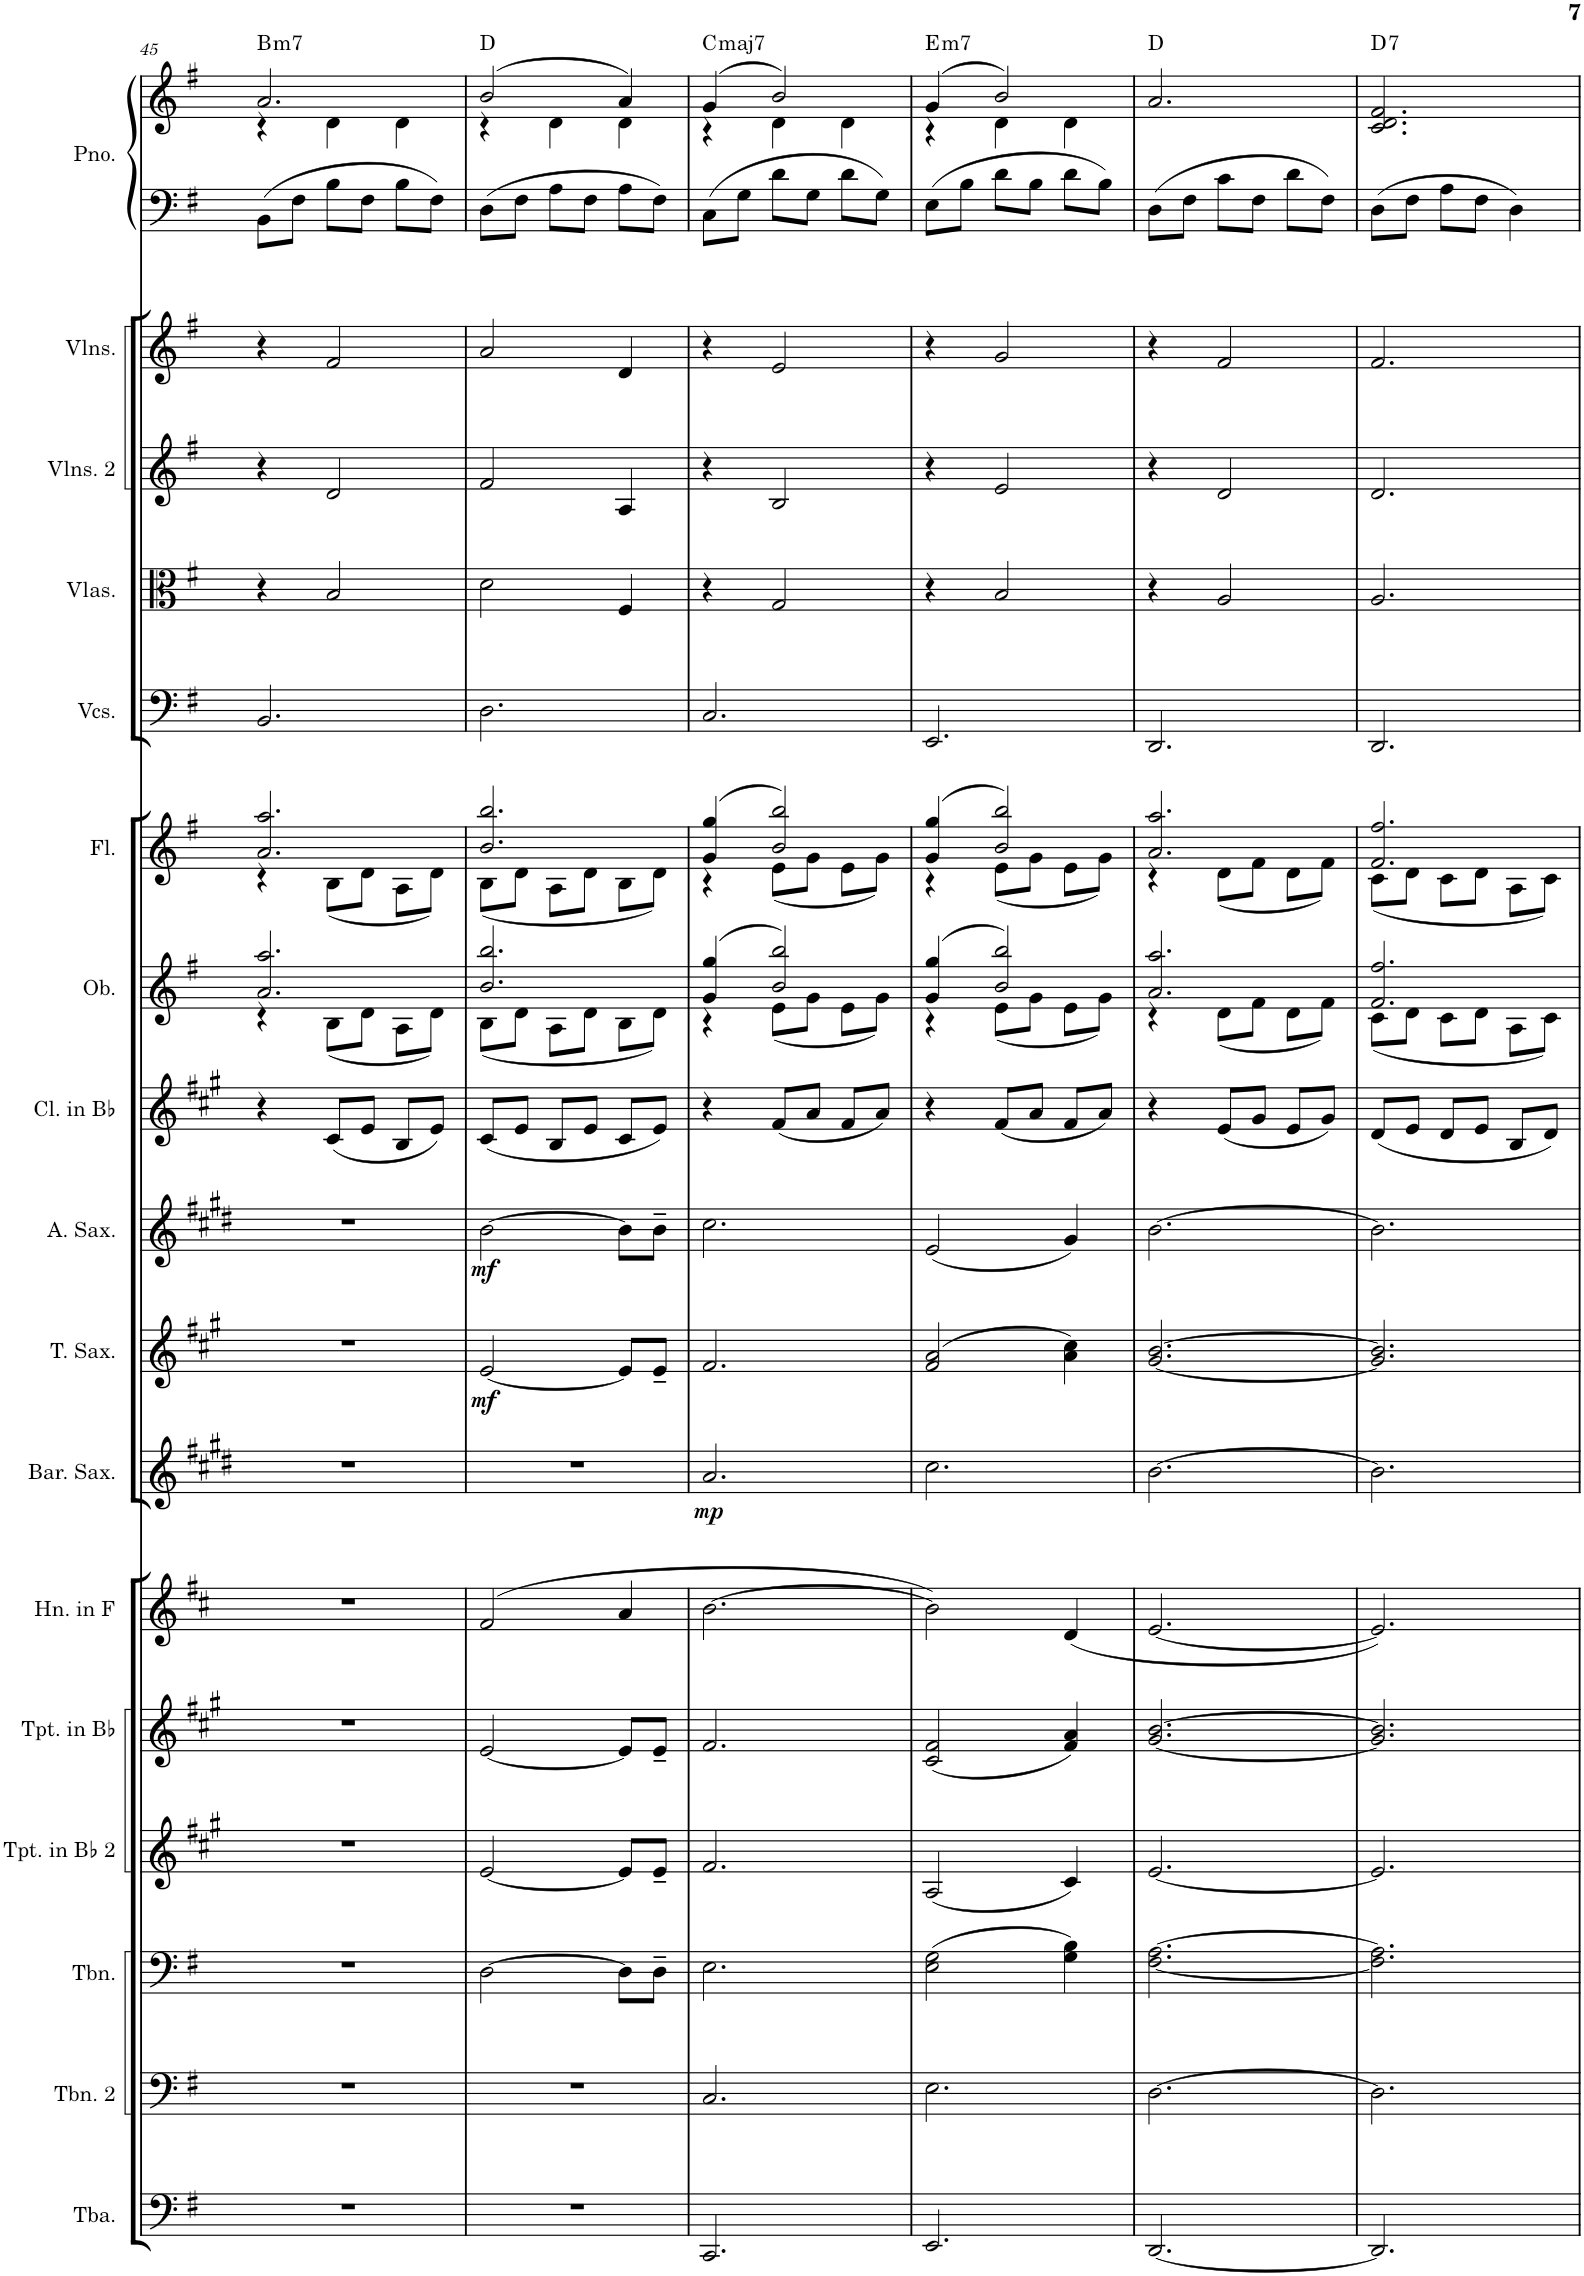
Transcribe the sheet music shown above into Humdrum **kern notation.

**kern	**kern	**kern	**kern	**kern	**kern	**kern	**dynam	**kern	**dynam	**kern	**dynam	**kern	**kern	**kern	**kern	**kern	**kern	**kern	**kern	**kern	**harte	**kern	**kern	**kern	**kern
*part21	*part20	*part19	*part18	*part17	*part16	*part15	*part15	*part14	*part14	*part13	*part13	*part12	*part11	*part10	*part9	*part8	*part7	*part6	*part5	*part5	*part5	*part4	*part3	*part2	*part1
*staff22	*staff21	*staff20	*staff19	*staff18	*staff17	*staff16	*staff16	*staff15	*staff15	*staff14	*staff14	*staff13	*staff12	*staff11	*staff10	*staff9	*staff8	*staff7	*staff6	*staff5	*	*staff4	*staff3	*staff2	*staff1
*I"Tuba	*I"Trombone 2	*I"Trombone	*I"Trumpet in Bb 2	*I"Trumpet in Bb	*I"Horn in F	*I"Baritone Saxophone	*	*I"Tenor Saxophone	*	*I"Alto Saxophone	*	*I"Clarinet in Bb	*I"Oboe	*I"Flute	*I"Violoncellos	*I"Violas	*I"Violins 2	*I"Violins	*I"Piano	*	*	*I"Bass	*I"Tenor	*I"Alto	*I"Soprano
*I'Tba.	*I'Tbn. 2	*I'Tbn.	*I'Tpt. in Bb 2	*I'Tpt. in Bb	*I'Hn. in F	*I'Bar. Sax.	*	*I'T. Sax.	*	*I'A. Sax.	*	*I'Cl. in Bb	*I'Ob.	*I'Fl.	*I'Vcs.	*I'Vlas.	*I'Vlns. 2	*I'Vlns.	*I'Pno.	*	*	*I'B.	*I'T.	*I'A.	*I'S.
!!LO:PB:g=z
*clefF4	*clefF4	*clefF4	*clefG2	*clefG2	*clefG2	*clefG2	*	*clefG2	*	*clefG2	*	*clefG2	*clefG2	*clefG2	*clefF4	*clefC3	*clefG2	*clefG2	*clefF4	*clefG2	*	*clefF4	*clefGv2	*clefG2	*clefG2
*	*	*	*Trd1c2	*Trd1c2	*Trd4c7	*Trd12c21	*	*Trd8c14	*	*Trd5c9	*	*Trd1c2	*	*	*	*	*	*	*	*	*	*	*	*	*
*k[f#]	*k[f#]	*k[f#]	*k[f#c#g#]	*k[f#c#g#]	*k[f#c#]	*k[f#c#g#d#]	*	*k[f#c#g#]	*	*k[f#c#g#d#]	*	*k[f#c#g#]	*k[f#]	*k[f#]	*k[f#]	*k[f#]	*k[f#]	*k[f#]	*k[f#]	*k[f#]	*	*k[f#]	*k[f#]	*k[f#]	*k[f#]
*M3/4	*M3/4	*M3/4	*M3/4	*M3/4	*M3/4	*M3/4	*	*M3/4	*	*M3/4	*	*M3/4	*M3/4	*M3/4	*M3/4	*M3/4	*M3/4	*M3/4	*M3/4	*M3/4	*	*M3/4	*M3/4	*M3/4	*M3/4
=45	=45	=45	=45	=45	=45	=45	=45	=45	=45	=45	=45	=45	=45	=45	=45	=45	=45	=45	=45	=45	=45	=45	=45	=45	=45
*	*	*	*	*	*	*	*	*	*	*	*	*	*^	*^	*	*	*	*	*	*^	*	*	*	*	*
!	!	!	!	!	!	!	!	!	!	!	!	!	!	!	!	!	!	!	!	!	!	!	!	!LO:H:kt=m7	!	!	!	!
2.r	2.r	2.r	2.r	2.r	2.r	2.r	.	2.r	.	2.r	.	4r	2.a/ 2.aa/	4r	2.a/ 2.aa/	4r	2.BB/	4r	4r	4r	8BB\L	2.a/	4r	B:min7	2.r	2.r	2.r	2.r
.	.	.	.	.	.	.	.	.	.	.	.	.	.	.	.	.	.	.	.	.	8F#\J	.	.	.	.	.	.	.
.	.	.	.	.	.	.	.	.	.	.	.	(8c#/L	.	(8B\L	.	(8B\L	.	2B/	2d/	2f#/	8B\L	.	4d\	.	.	.	.	.
.	.	.	.	.	.	.	.	.	.	.	.	8e/J	.	8d\J	.	8d\J	.	.	.	.	8F#\J	.	.	.	.	.	.	.
.	.	.	.	.	.	.	.	.	.	.	.	8B/L	.	8A\L	.	8A\L	.	.	.	.	8B\L	.	4d\	.	.	.	.	.
.	.	.	.	.	.	.	.	.	.	.	.	8e/J)	.	8d\J)	.	8d\J)	.	.	.	.	8F#\J	.	.	.	.	.	.	.
=46	=46	=46	=46	=46	=46	=46	=46	=46	=46	=46	=46	=46	=46	=46	=46	=46	=46	=46	=46	=46	=46	=46	=46	=46	=46	=46	=46	=46
!	!	!	!	!	!	!	!	!	!LO:DY:b	!	!LO:DY:b	!	!	!	!	!	!	!	!	!	!	!	!	!	!	!	!	!
2.r	2.r	[2D\	[2e/	[2e/	(2f#/	2.r	.	[2e/	mf	[2b\	mf	(8c#/L	2.b/ 2.bb/	(8B\L	2.b/ 2.bb/	(8B\L	2.D\	2d\	2f#/	2a/	8D\L	(2b/	4r	D:maj	2.r	2.r	2.r	2.r
.	.	.	.	.	.	.	.	.	.	.	.	8e/J	.	8d\J	.	8d\J	.	.	.	.	8F#\J	.	.	.	.	.	.	.
.	.	.	.	.	.	.	.	.	.	.	.	8B/L	.	8A\L	.	8A\L	.	.	.	.	8A\L	.	4d\	.	.	.	.	.
.	.	.	.	.	.	.	.	.	.	.	.	8e/J	.	8d\J	.	8d\J	.	.	.	.	8F#\J	.	.	.	.	.	.	.
.	.	8D\L]	8e/L]	8e/L]	4a/	.	.	8e/L]	.	8b\L]	.	8c#/L	.	8B\L	.	8B\L	.	4F#/	4A/	4d/	8A\L	4a/)	4d\	.	.	.	.	.
.	.	8D~\J	8e~/J	8e~/J	.	.	.	8e~/J	.	8b~\J	.	8e/J)	.	8d\J)	.	8d\J)	.	.	.	.	8F#\J	.	.	.	.	.	.	.
=47	=47	=47	=47	=47	=47	=47	=47	=47	=47	=47	=47	=47	=47	=47	=47	=47	=47	=47	=47	=47	=47	=47	=47	=47	=47	=47	=47	=47
!	!	!	!	!	!	!	!LO:DY:b	!	!	!	!	!	!	!	!	!	!	!	!	!	!	!	!	!LO:H:kt=maj7	!	!	!	!
2.CC/	2.C/	2.E\	2.f#/	2.f#/	[2.b\	2.a/	mp	2.f#/	.	2.cc#\	.	4r	(4g/ 4gg/	4r	(4g/ 4gg/	4r	2.C/	4r	4r	4r	8C\L	(4g/	4r	C:maj7	2.r	2.r	2.r	2.r
.	.	.	.	.	.	.	.	.	.	.	.	.	.	.	.	.	.	.	.	.	8G\J	.	.	.	.	.	.	.
.	.	.	.	.	.	.	.	.	.	.	.	(8f#/L	2b/ 2bb/)	(8e\L	2b/ 2bb/)	(8e\L	.	2G/	2B/	2e/	8d\L	2b/)	4d\	.	.	.	.	.
.	.	.	.	.	.	.	.	.	.	.	.	8a/J	.	8g\J	.	8g\J	.	.	.	.	8G\J	.	.	.	.	.	.	.
.	.	.	.	.	.	.	.	.	.	.	.	8f#/L	.	8e\L	.	8e\L	.	.	.	.	8d\L	.	4d\	.	.	.	.	.
.	.	.	.	.	.	.	.	.	.	.	.	8a/J)	.	8g\J)	.	8g\J)	.	.	.	.	8G\J	.	.	.	.	.	.	.
=48	=48	=48	=48	=48	=48	=48	=48	=48	=48	=48	=48	=48	=48	=48	=48	=48	=48	=48	=48	=48	=48	=48	=48	=48	=48	=48	=48	=48
!	!	!	!	!	!	!	!	!	!	!	!	!	!	!	!	!	!	!	!	!	!	!	!	!LO:H:kt=m7	!	!	!	!
2.EE/	2.E\	(2E\ 2G\	(2A/	(2c#/ 2f#/	2b\])	2.cc#\	.	(2f#/ 2a/	.	(2e/	.	4r	(4g/ 4gg/	4r	(4g/ 4gg/	4r	2.EE/	4r	4r	4r	8E\L	(4g/	4r	E:min7	2.r	2.r	2.r	2.r
.	.	.	.	.	.	.	.	.	.	.	.	.	.	.	.	.	.	.	.	.	8B\J	.	.	.	.	.	.	.
.	.	.	.	.	.	.	.	.	.	.	.	(8f#/L	2b/ 2bb/)	(8e\L	2b/ 2bb/)	(8e\L	.	2B/	2e/	2g/	8d\L	2b/)	4d\	.	.	.	.	.
.	.	.	.	.	.	.	.	.	.	.	.	8a/J	.	8g\J	.	8g\J	.	.	.	.	8B\J	.	.	.	.	.	.	.
.	.	4G\ 4B\)	4c#/)	4f#/ 4a/)	(4d/	.	.	4a\ 4cc#\)	.	4g#/)	.	8f#/L	.	8e\L	.	8e\L	.	.	.	.	8d\L	.	4d\	.	.	.	.	.
.	.	.	.	.	.	.	.	.	.	.	.	8a/J)	.	8g\J)	.	8g\J)	.	.	.	.	8B\J	.	.	.	.	.	.	.
*	*	*	*	*	*	*	*	*	*	*	*	*	*	*	*	*	*	*	*	*	*	*v	*v	*	*	*	*	*
=49	=49	=49	=49	=49	=49	=49	=49	=49	=49	=49	=49	=49	=49	=49	=49	=49	=49	=49	=49	=49	=49	=49	=49	=49	=49	=49	=49
[2.DD/	[2.D\	[2.F#\ [2.A\	[2.e/	[2.g#/ [2.b/	[2.e/	[2.b\	.	[2.g#/ [2.b/	.	[2.b\	.	4r	2.a/ 2.aa/	4r	2.a/ 2.aa/	4r	2.DD/	4r	4r	4r	8D\L	2.a/	D:maj	2.r	2.r	2.r	2.r
.	.	.	.	.	.	.	.	.	.	.	.	.	.	.	.	.	.	.	.	.	8F#\J	.	.	.	.	.	.
.	.	.	.	.	.	.	.	.	.	.	.	(8e/L	.	(8d\L	.	(8d\L	.	2A/	2d/	2f#/	8c\L	.	.	.	.	.	.
.	.	.	.	.	.	.	.	.	.	.	.	8g#/J	.	8f#\J	.	8f#\J	.	.	.	.	8F#\J	.	.	.	.	.	.
.	.	.	.	.	.	.	.	.	.	.	.	8e/L	.	8d\L	.	8d\L	.	.	.	.	8d\L	.	.	.	.	.	.
.	.	.	.	.	.	.	.	.	.	.	.	8g#/J)	.	8f#\J)	.	8f#\J)	.	.	.	.	8F#\J	.	.	.	.	.	.
=50	=50	=50	=50	=50	=50	=50	=50	=50	=50	=50	=50	=50	=50	=50	=50	=50	=50	=50	=50	=50	=50	=50	=50	=50	=50	=50	=50
!	!	!	!	!	!	!	!	!	!	!	!	!	!	!	!	!	!	!	!	!	!	!	!LO:H:kt=7	!	!	!	!
2.DD/]	2.D\]	2.F#\] 2.A\]	2.e/]	2.g#/] 2.b/]	2.e/])	2.b\]	.	2.g#/] 2.b/]	.	2.b\]	.	(8d/L	2.f#/ 2.ff#/	(8c\L	2.f#/ 2.ff#/	(8c\L	2.DD/	2.A/	2.d/	2.f#/	8D\L	2.c/ 2.d/ 2.f#/	D:7	2.r	2.r	2.r	2.r
.	.	.	.	.	.	.	.	.	.	.	.	8e/J	.	8d\J	.	8d\J	.	.	.	.	8F#\J	.	.	.	.	.	.
.	.	.	.	.	.	.	.	.	.	.	.	8d/L	.	8c\L	.	8c\L	.	.	.	.	8A\L	.	.	.	.	.	.
.	.	.	.	.	.	.	.	.	.	.	.	8e/J	.	8d\J	.	8d\J	.	.	.	.	8F#\J	.	.	.	.	.	.
.	.	.	.	.	.	.	.	.	.	.	.	8B/L	.	8A\L	.	8A\L	.	.	.	.	4D\	.	.	.	.	.	.
.	.	.	.	.	.	.	.	.	.	.	.	8d/J)	.	8c\J)	.	8c\J)	.	.	.	.	.	.	.	.	.	.	.
*	*	*	*	*	*	*	*	*	*	*	*	*	*v	*v	*	*	*	*	*	*	*	*	*	*	*	*	*
*	*	*	*	*	*	*	*	*	*	*	*	*	*	*v	*v	*	*	*	*	*	*	*	*	*	*	*
=	=	=	=	=	=	=	=	=	=	=	=	=	=	=	=	=	=	=	=	=	=	=	=	=	=
*-	*-	*-	*-	*-	*-	*-	*-	*-	*-	*-	*-	*-	*-	*-	*-	*-	*-	*-	*-	*-	*-	*-	*-	*-	*-
